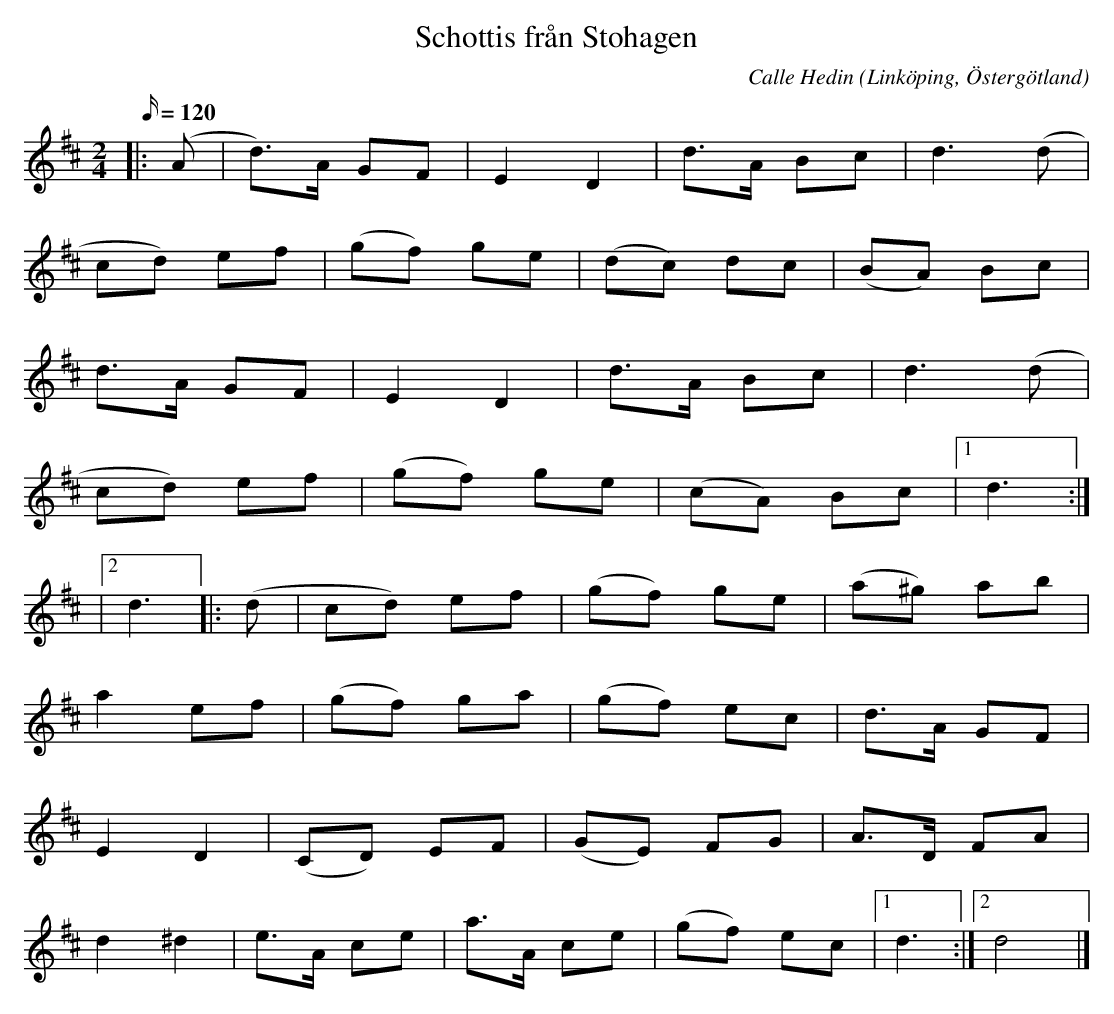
X:1
T:Schottis från Stohagen
C:Calle Hedin
O:Linköping, Östergötland
M:2/4
K:D
Q:120
|: (A2 | d3)A G2F2|  E4 D4 |d3A B2c2 |  d6 (d2 |
c2d2) e2f2 | (g2f2) g2e2 | (d2c2) d2c2| (B2A2) B2c2 |
d3A G2F2|   E4 D4 | d3A B2c2 |  d6 (d2 |
c2d2) e2f2 | (g2f2) g2e2 | (c2A2) B2c2 |1   d6 :|
|2 d6 |: (d2 | c2d2) e2f2 | (g2f2) g2e2 | (a2^g2) a2b2 |
 a4 e2f2 | (g2f2) g2a2 |  (g2f2) e2c2 | d3A G2F2|
 E4 D4 | (C2D2) E2F2 |  (G2E2) F2G2 | A3D F2A2 |
 d4 ^d4 | e3A c2e2 | a3A c2e2 | (g2f2) e2c2 |1 d6 :|2 d8 |]
